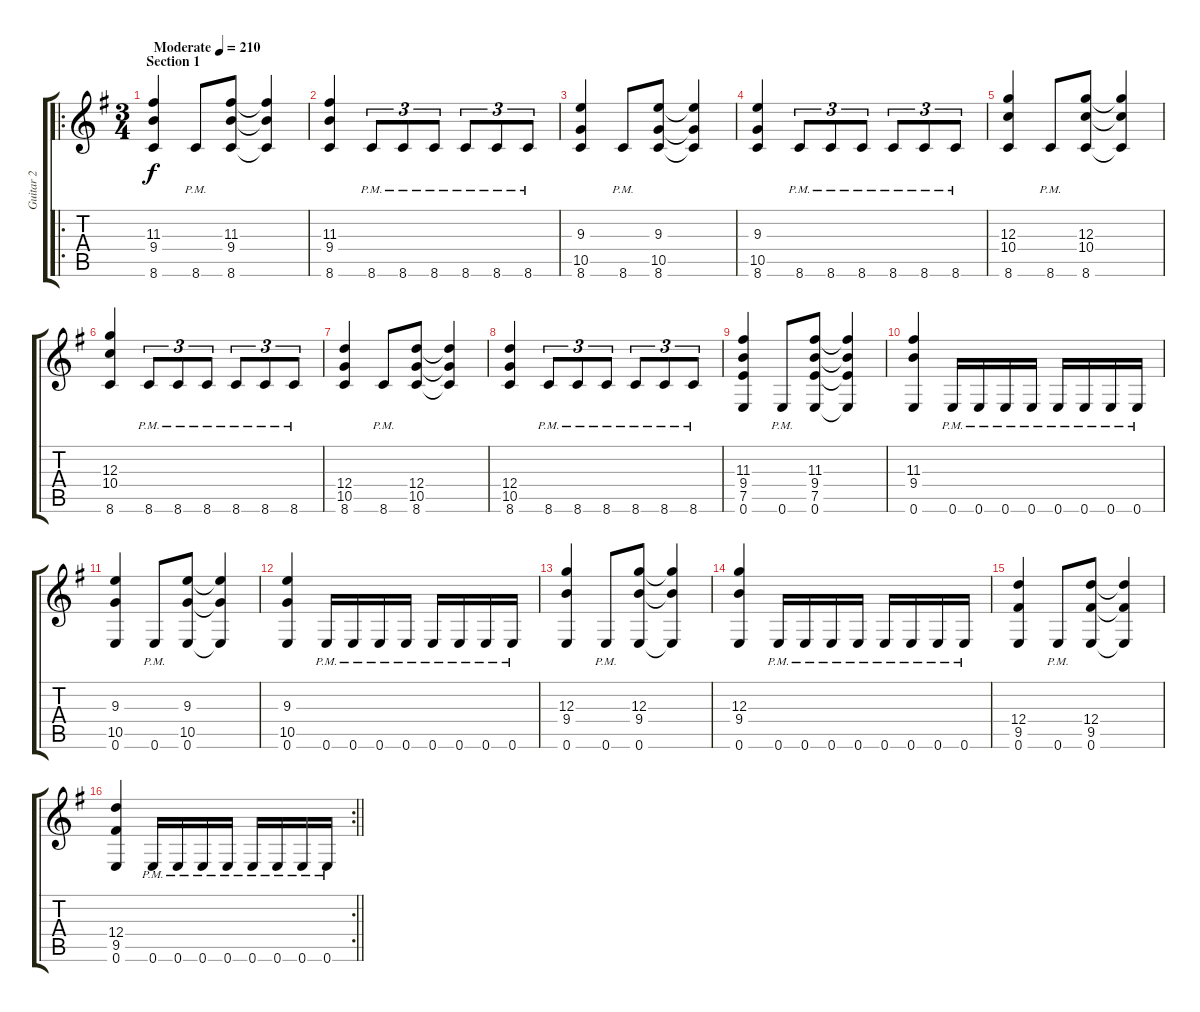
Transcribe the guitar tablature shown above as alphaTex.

\track ("Guitar 2" "Guitar 2") {instrument distortionguitar}
\staff {score tabs}
\tuning (E4 B3 G3 D3 A2 E2) {hide}
\ro
\ts (3 4)
\section ("" "Section 1")
\tempo (210 "Moderate")
\clef g2
\ks eminor
(11.3 9.4 8.6).4{dy f instrument distortionguitar} 8.6{pm}.8 (11.3 9.4 8.6).8 (11.3{t} 9.4{t} 8.6{t}).4 |
(11.3 9.4 8.6).4 8.6{pm}.8{tu (3 2)} 8.6{pm}.8{tu (3 2)} 8.6{pm}.8{tu (3 2)} 8.6{pm}.8{tu (3 2)} 8.6{pm}.8{tu (3 2)} 8.6{pm}.8{tu (3 2)} |
(9.3 10.5 8.6).4 8.6{pm}.8 (9.3 10.5 8.6).8 (9.3{t} 10.5{t} 8.6{t}).4 |
(9.3 10.5 8.6).4 8.6{pm}.8{tu (3 2)} 8.6{pm}.8{tu (3 2)} 8.6{pm}.8{tu (3 2)} 8.6{pm}.8{tu (3 2)} 8.6{pm}.8{tu (3 2)} 8.6{pm}.8{tu (3 2)} |
(12.3 10.4 8.6).4 8.6{pm}.8 (12.3 10.4 8.6).8 (12.3{t} 10.4{t} 8.6{t}).4 |
(12.3 10.4 8.6).4 8.6{pm}.8{tu (3 2)} 8.6{pm}.8{tu (3 2)} 8.6{pm}.8{tu (3 2)} 8.6{pm}.8{tu (3 2)} 8.6{pm}.8{tu (3 2)} 8.6{pm}.8{tu (3 2)} |
(12.4 10.5 8.6).4 8.6{pm}.8 (12.4 10.5 8.6).8 (12.4{t} 10.5{t} 8.6{t}).4 |
(12.4 10.5 8.6).4 8.6{pm}.8{tu (3 2)} 8.6{pm}.8{tu (3 2)} 8.6{pm}.8{tu (3 2)} 8.6{pm}.8{tu (3 2)} 8.6{pm}.8{tu (3 2)} 8.6{pm}.8{tu (3 2)} |
(11.3 9.4 7.5 0.6).4 0.6{pm}.8 (11.3 9.4 7.5 0.6).8 (11.3{t} 9.4{t} 7.5{t} 0.6{t}).4 |
(11.3 9.4 0.6).4 0.6{pm}.16 0.6{pm}.16 0.6{pm}.16 0.6{pm}.16 0.6{pm}.16 0.6{pm}.16 0.6{pm}.16 0.6{pm}.16 |
(9.3 10.5 0.6).4 0.6{pm}.8 (9.3 10.5 0.6).8 (9.3{t} 10.5{t} 0.6{t}).4 |
(9.3 10.5 0.6).4 0.6{pm}.16 0.6{pm}.16 0.6{pm}.16 0.6{pm}.16 0.6{pm}.16 0.6{pm}.16 0.6{pm}.16 0.6{pm}.16 |
(12.3 9.4 0.6).4 0.6{pm}.8 (12.3 9.4 0.6).8 (12.3{t} 9.4{t} 0.6{t}).4 |
(12.3 9.4 0.6).4 0.6{pm}.16 0.6{pm}.16 0.6{pm}.16 0.6{pm}.16 0.6{pm}.16 0.6{pm}.16 0.6{pm}.16 0.6{pm}.16 |
(12.4 9.5 0.6).4 0.6{pm}.8 (12.4 9.5 0.6).8 (12.4{t} 9.5{t} 0.6{t}).4 |
\rc 2
\barLineRight lightlight
(12.4 9.5 0.6).4 0.6{pm}.16 0.6{pm}.16 0.6{pm}.16 0.6{pm}.16 0.6{pm}.16 0.6{pm}.16 0.6{pm}.16 0.6{pm}.16
